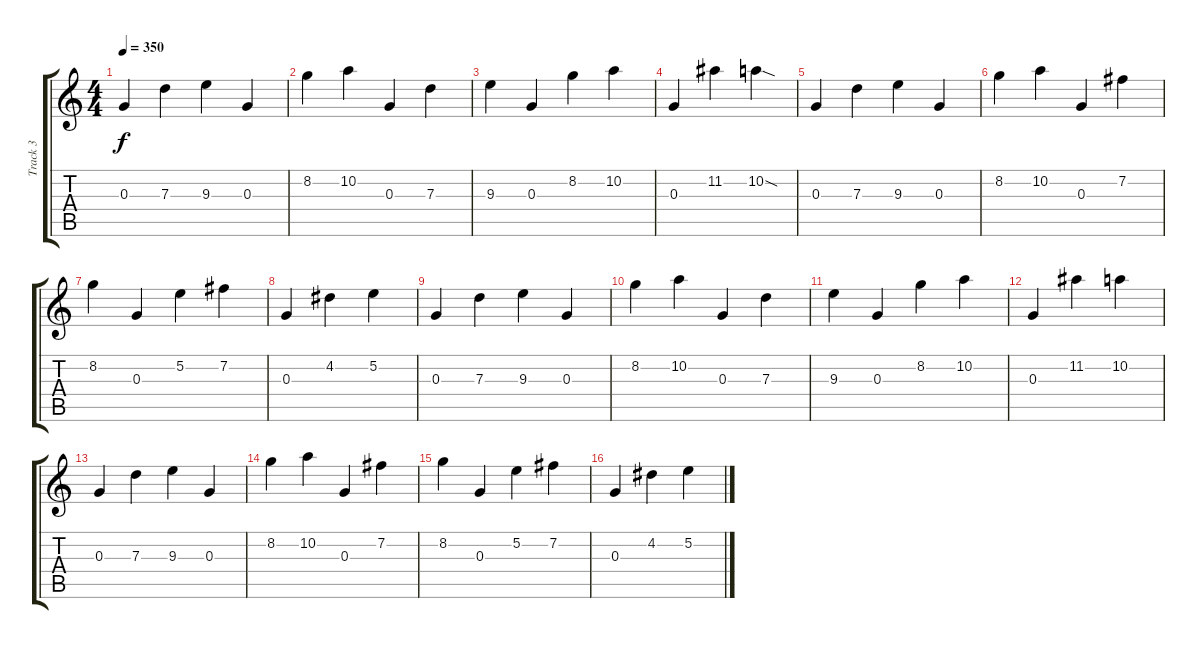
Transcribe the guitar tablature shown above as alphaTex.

\track ("Track 3" "Track 3") {instrument distortionguitar}
\staff {score tabs}
\tuning (E4 B3 G3 D3 A2 E2) {hide}
\ts (4 4)
\tempo 350
\clef g2
\ks c
0.3.4{dy f} 7.3.4 9.3.4 0.3.4 |
8.2.4 10.2.4 0.3.4 7.3.4 |
9.3.4 0.3.4 8.2.4 10.2.4 |
0.3.4 11.2.4 10.2{sod}.4 |
0.3.4 7.3.4 9.3.4 0.3.4 |
8.2.4 10.2.4 0.3.4 7.2.4 |
8.2.4 0.3.4 5.2.4 7.2.4 |
0.3.4 4.2.4 5.2.4 |
0.3.4 7.3.4 9.3.4 0.3.4 |
8.2.4 10.2.4 0.3.4 7.3.4 |
9.3.4 0.3.4 8.2.4 10.2.4 |
0.3.4 11.2.4 10.2.4 |
0.3.4 7.3.4 9.3.4 0.3.4 |
8.2.4 10.2.4 0.3.4 7.2.4 |
8.2.4 0.3.4 5.2.4 7.2.4 |
0.3.4 4.2.4 5.2.4
